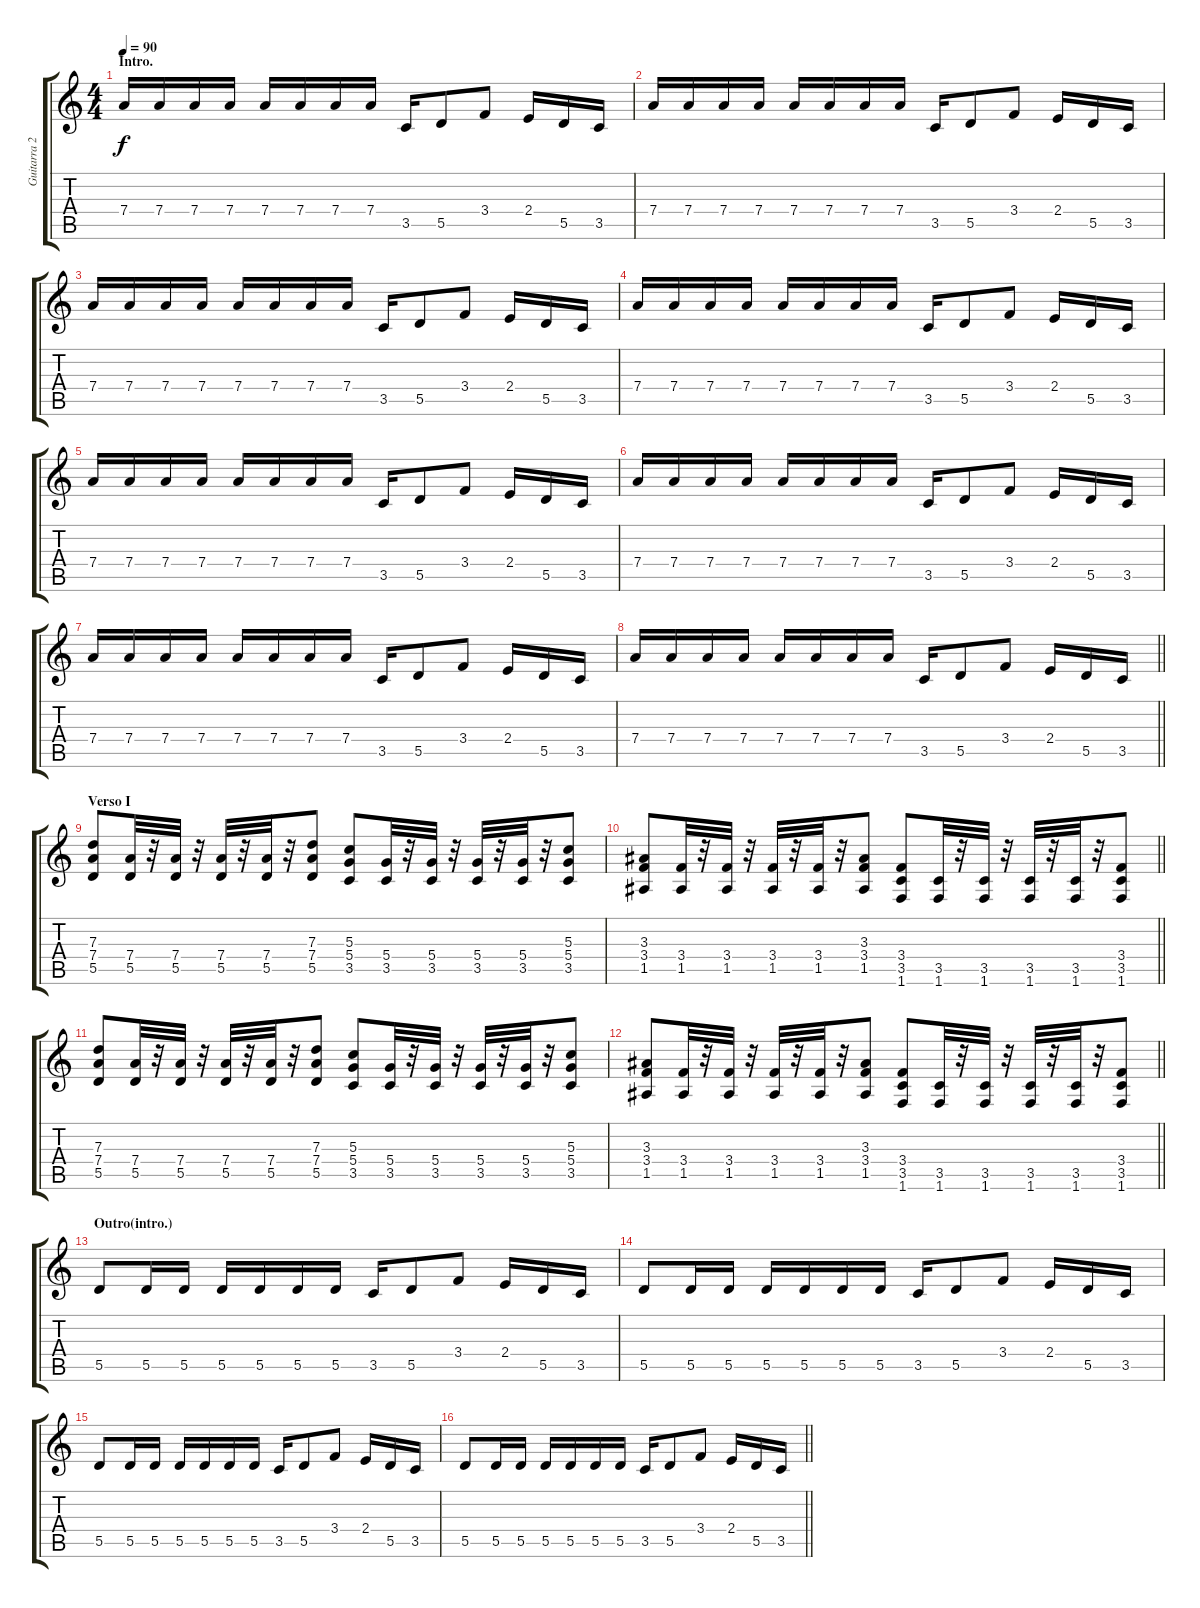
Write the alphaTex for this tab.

\track ("Guitarra 2 - Erik" "Guitarra 2") {instrument distortionguitar}
\staff {score tabs}
\tuning (E4 B3 G3 D3 A2 E2) {hide}
\ts (4 4)
\section ("" "Intro.")
\tempo 90
\clef g2
\ks c
7.4.16{dy f instrument distortionguitar} 7.4.16 7.4.16 7.4.16 7.4.16 7.4.16 7.4.16 7.4.16 3.5.16 5.5.8 3.4.8 2.4.16 5.5.16 3.5.16 |
7.4.16 7.4.16 7.4.16 7.4.16 7.4.16 7.4.16 7.4.16 7.4.16 3.5.16 5.5.8 3.4.8 2.4.16 5.5.16 3.5.16 |
7.4.16 7.4.16 7.4.16 7.4.16 7.4.16 7.4.16 7.4.16 7.4.16 3.5.16 5.5.8 3.4.8 2.4.16 5.5.16 3.5.16 |
7.4.16 7.4.16 7.4.16 7.4.16 7.4.16 7.4.16 7.4.16 7.4.16 3.5.16 5.5.8 3.4.8 2.4.16 5.5.16 3.5.16 |
7.4.16 7.4.16 7.4.16 7.4.16 7.4.16 7.4.16 7.4.16 7.4.16 3.5.16 5.5.8 3.4.8 2.4.16 5.5.16 3.5.16 |
7.4.16 7.4.16 7.4.16 7.4.16 7.4.16 7.4.16 7.4.16 7.4.16 3.5.16 5.5.8 3.4.8 2.4.16 5.5.16 3.5.16 |
7.4.16 7.4.16 7.4.16 7.4.16 7.4.16 7.4.16 7.4.16 7.4.16 3.5.16 5.5.8 3.4.8 2.4.16 5.5.16 3.5.16 |
\barLineRight lightlight
7.4.16 7.4.16 7.4.16 7.4.16 7.4.16 7.4.16 7.4.16 7.4.16 3.5.16 5.5.8 3.4.8 2.4.16 5.5.16 3.5.16 |
\section ("" "Verso I")
(7.3 7.4 5.5).8 (7.4 5.5).32 r.32 (7.4 5.5).32 r.32 (7.4 5.5).32 r.32 (7.4 5.5).32 r.32 (7.3 7.4 5.5).8 (5.3 5.4 3.5).8 (5.4 3.5).32 r.32 (5.4 3.5).32 r.32 (5.4 3.5).32 r.32 (5.4 3.5).32 r.32 (5.3 5.4 3.5).8 |
\barLineRight lightlight
(3.3 3.4 1.5).8 (3.4 1.5).32 r.32 (3.4 1.5).32 r.32 (3.4 1.5).32 r.32 (3.4 1.5).32 r.32 (3.3 3.4 1.5).8 (3.4 3.5 1.6).8 (3.5 1.6).32 r.32 (3.5 1.6).32 r.32 (3.5 1.6).32 r.32 (3.5 1.6).32 r.32 (3.4 3.5 1.6).8 |
(7.3 7.4 5.5).8 (7.4 5.5).32 r.32 (7.4 5.5).32 r.32 (7.4 5.5).32 r.32 (7.4 5.5).32 r.32 (7.3 7.4 5.5).8 (5.3 5.4 3.5).8 (5.4 3.5).32 r.32 (5.4 3.5).32 r.32 (5.4 3.5).32 r.32 (5.4 3.5).32 r.32 (5.3 5.4 3.5).8 |
\barLineRight lightlight
(3.3 3.4 1.5).8 (3.4 1.5).32 r.32 (3.4 1.5).32 r.32 (3.4 1.5).32 r.32 (3.4 1.5).32 r.32 (3.3 3.4 1.5).8 (3.4 3.5 1.6).8 (3.5 1.6).32 r.32 (3.5 1.6).32 r.32 (3.5 1.6).32 r.32 (3.5 1.6).32 r.32 (3.4 3.5 1.6).8 |
\section ("" "Outro(intro.)")
5.5.8 5.5.16 5.5.16 5.5.16 5.5.16 5.5.16 5.5.16 3.5.16 5.5.8 3.4.8 2.4.16 5.5.16 3.5.16 |
5.5.8 5.5.16 5.5.16 5.5.16 5.5.16 5.5.16 5.5.16 3.5.16 5.5.8 3.4.8 2.4.16 5.5.16 3.5.16 |
5.5.8 5.5.16 5.5.16 5.5.16 5.5.16 5.5.16 5.5.16 3.5.16 5.5.8 3.4.8 2.4.16 5.5.16 3.5.16 |
\barLineRight lightlight
5.5.8 5.5.16 5.5.16 5.5.16 5.5.16 5.5.16 5.5.16 3.5.16 5.5.8 3.4.8 2.4.16 5.5.16 3.5.16
